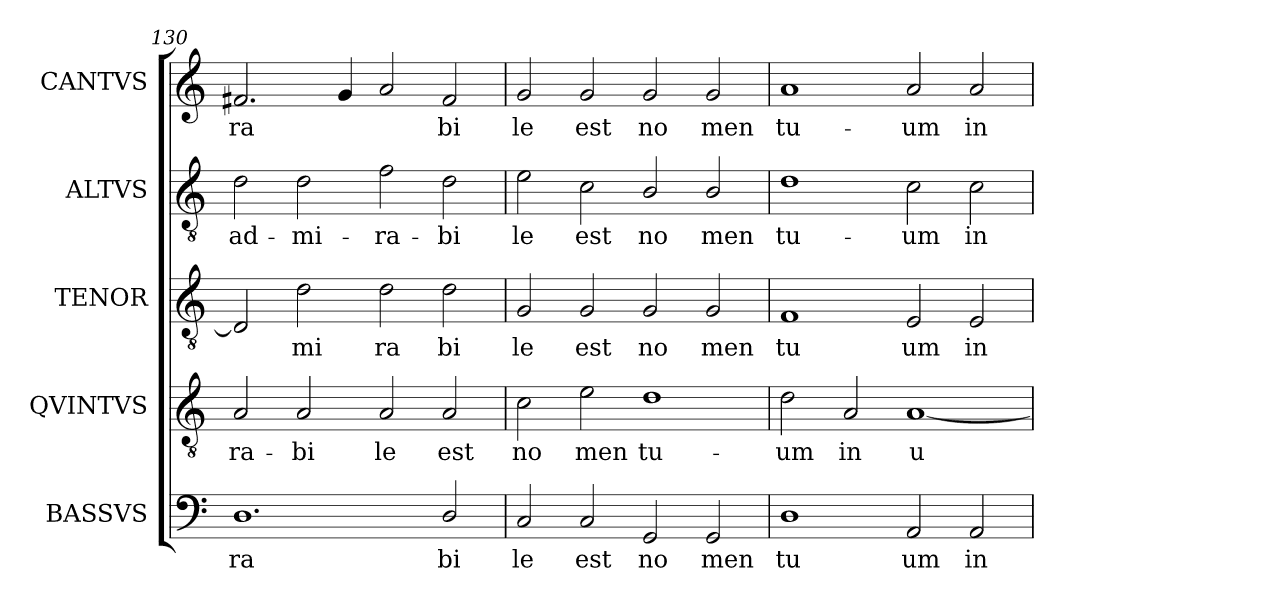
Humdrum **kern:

**kern	**text	**kern	**text	**kern	**text	**kern	**text	**kern	**text
*part5	*part5	*part4	*part4	*part3	*part3	*part2	*part2	*part1	*part1
*staff5	*staff5	*staff4	*staff4	*staff3	*staff3	*staff2	*staff2	*staff1	*staff1
*I"BASSVS	*	*I"QVINTVS	*	*I"TENOR	*	*I"ALTVS	*	*I"CANTVS	*
*clefF4	*	*clefGv2	*	*clefGv2	*	*clefGv2	*	*clefG2	*
*	*	*ITrd-3c-5	*	*ITrd-3c-5	*	*ITrd-3c-5	*	*ITrd-3c-5	*
*k[]	*	*k[b-]	*	*k[b-]	*	*k[b-]	*	*k[b-]	*
*C:	*	*F:	*	*F:	*	*F:	*	*F:	*
=130	=130	=130	=130	=130	=130	=130	=130	=130	=130
!	!LO:LY:b:cj	!	!LO:LY:b:cj	!	!LO:LY:b:cj	!	!LO:LY:b:cj	!	!LO:LY:b:cj
1.D	ra	2d/	-ra-	2G/]	.	2g\	ad-	2.bn/	-ra-
!	!	!	!LO:LY:b:cj	!	!LO:LY:b:cj	!	!LO:LY:b:cj	!	!
.	.	2d/	-bi	2g\	mi	2g\	-mi-	.	.
!	!	!	!	!	!	!	!	!	!LO:LY:b:cj
.	.	.	.	.	.	.	.	4cc/	--
!	!	!	!LO:LY:b:cj	!	!LO:LY:b:cj	!	!LO:LY:b:cj	!	!LO:LY:b:cj
.	.	2d/	le	2g\	ra	2b-\	-ra-	2dd/	--
!	!LO:LY:b:cj	!	!LO:LY:b:cj	!	!LO:LY:b:cj	!	!LO:LY:b:cj	!	!LO:LY:b:cj
2D/	bi	2d/	est	2g\	bi	2g\	-bi	2b/	-bi
=131	=131	=131	=131	=131	=131	=131	=131	=131	=131
!	!LO:LY:b:cj	!	!LO:LY:b:cj	!	!LO:LY:b:cj	!	!LO:LY:b:cj	!	!LO:LY:b:cj
2C/	le	2f\	no	2c/	le	2a\	le	2cc/	le
!	!LO:LY:b:cj	!	!LO:LY:b:cj	!	!LO:LY:b:cj	!	!LO:LY:b:cj	!	!LO:LY:b:cj
2C/	est	2a\	men	2c/	est	2f\	est	2cc/	est
!	!LO:LY:b:cj	!	!LO:LY:b:cj	!	!LO:LY:b:cj	!	!LO:LY:b:cj	!	!LO:LY:b:cj
2GG/	no	1g	tu-	2c/	no	2e/	no	2cc/	no
!	!LO:LY:b:cj	!	!	!	!LO:LY:b:cj	!	!LO:LY:b:cj	!	!LO:LY:b:cj
2GG/	men	.	.	2c/	men	2e/	men	2cc/	men
=132	=132	=132	=132	=132	=132	=132	=132	=132	=132
!	!LO:LY:b:cj	!	!LO:LY:b:cj	!	!LO:LY:b:cj	!	!LO:LY:b:cj	!	!LO:LY:b:cj
1D	tu	2g\	-um	1B-	tu	1g	tu-	1dd	tu-
!	!	!	!LO:LY:b:cj	!	!	!	!	!	!
.	.	2d/	in	.	.	.	.	.	.
!	!LO:LY:b:cj	!	!LO:LY:b:cj	!	!LO:LY:b:cj	!	!LO:LY:b:cj	!	!LO:LY:b:cj
2AA/	um	[<1d	u-	2A/	um	2f\	-um	2dd/	-um
!	!LO:LY:b:cj	!	!	!	!LO:LY:b:cj	!	!LO:LY:b:cj	!	!LO:LY:b:cj
2AA/	in	.	.	2A/	in	2f\	in	2dd/	in
=	=	=	=	=	=	=	=	=	=
*-	*-	*-	*-	*-	*-	*-	*-	*-	*-
